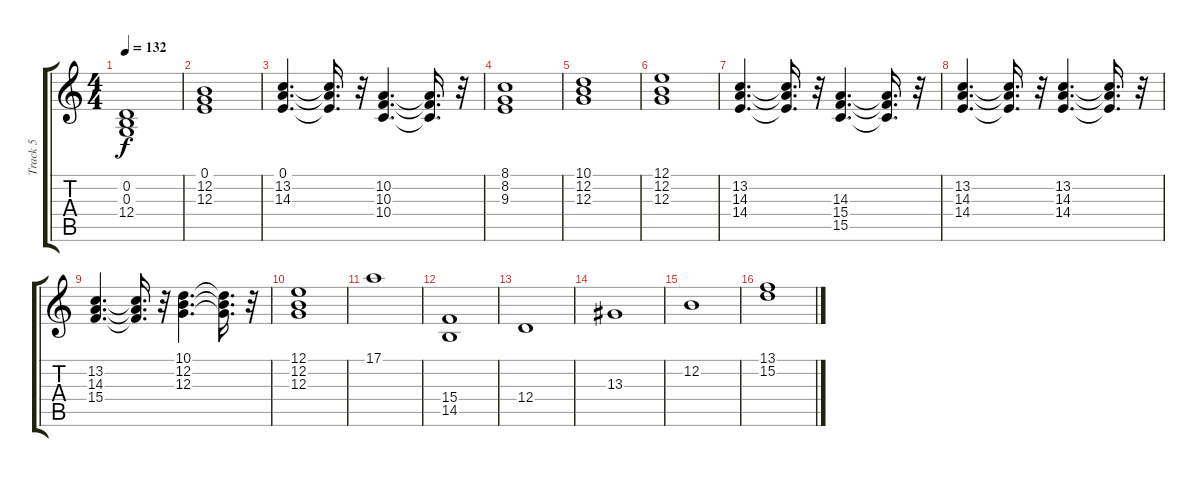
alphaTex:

\track ("Track 5" "Track 5") {instrument stringensemble2}
\staff {score tabs}
\tuning (E4 B3 G3 D3 A2 E2) {hide}
\ts (4 4)
\tempo 132
\clef g2
\ks c
(0.2 0.3 12.4).1{dy f} |
(0.1 12.2 12.3).1 |
(0.1 13.2 14.3).4{d} (0.1{t} 13.2{t} 14.3{t}).16{d} r.32 (10.2 10.3 10.4).4{d} (10.2{t} 10.3{t} 10.4{t}).16{d} r.32 |
(8.1 8.2 9.3).1 |
(10.1 12.2 12.3).1 |
(12.1 12.2 12.3).1 |
(13.2 14.3 14.4).4{d} (13.2{t} 14.3{t} 14.4{t}).16{d} r.32 (14.3 15.4 15.5).4{d} (14.3{t} 15.4{t} 15.5{t}).16{d} r.32 |
(13.2 14.3 14.4).4{d} (13.2{t} 14.3{t} 14.4{t}).16{d} r.32 (13.2 14.3 14.4).4{d} (13.2{t} 14.3{t} 14.4{t}).16{d} r.32 |
(13.2 14.3 15.4).4{d} (13.2{t} 14.3{t} 15.4{t}).16{d} r.32 (10.1 12.2 12.3).4{d} (10.1{t} 12.2{t} 12.3{t}).16{d} r.32 |
(12.1 12.2 12.3).1 |
17.1.1 |
(15.4 14.5).1 |
12.4.1 |
13.3.1 |
12.2.1 |
(13.1 15.2).1
